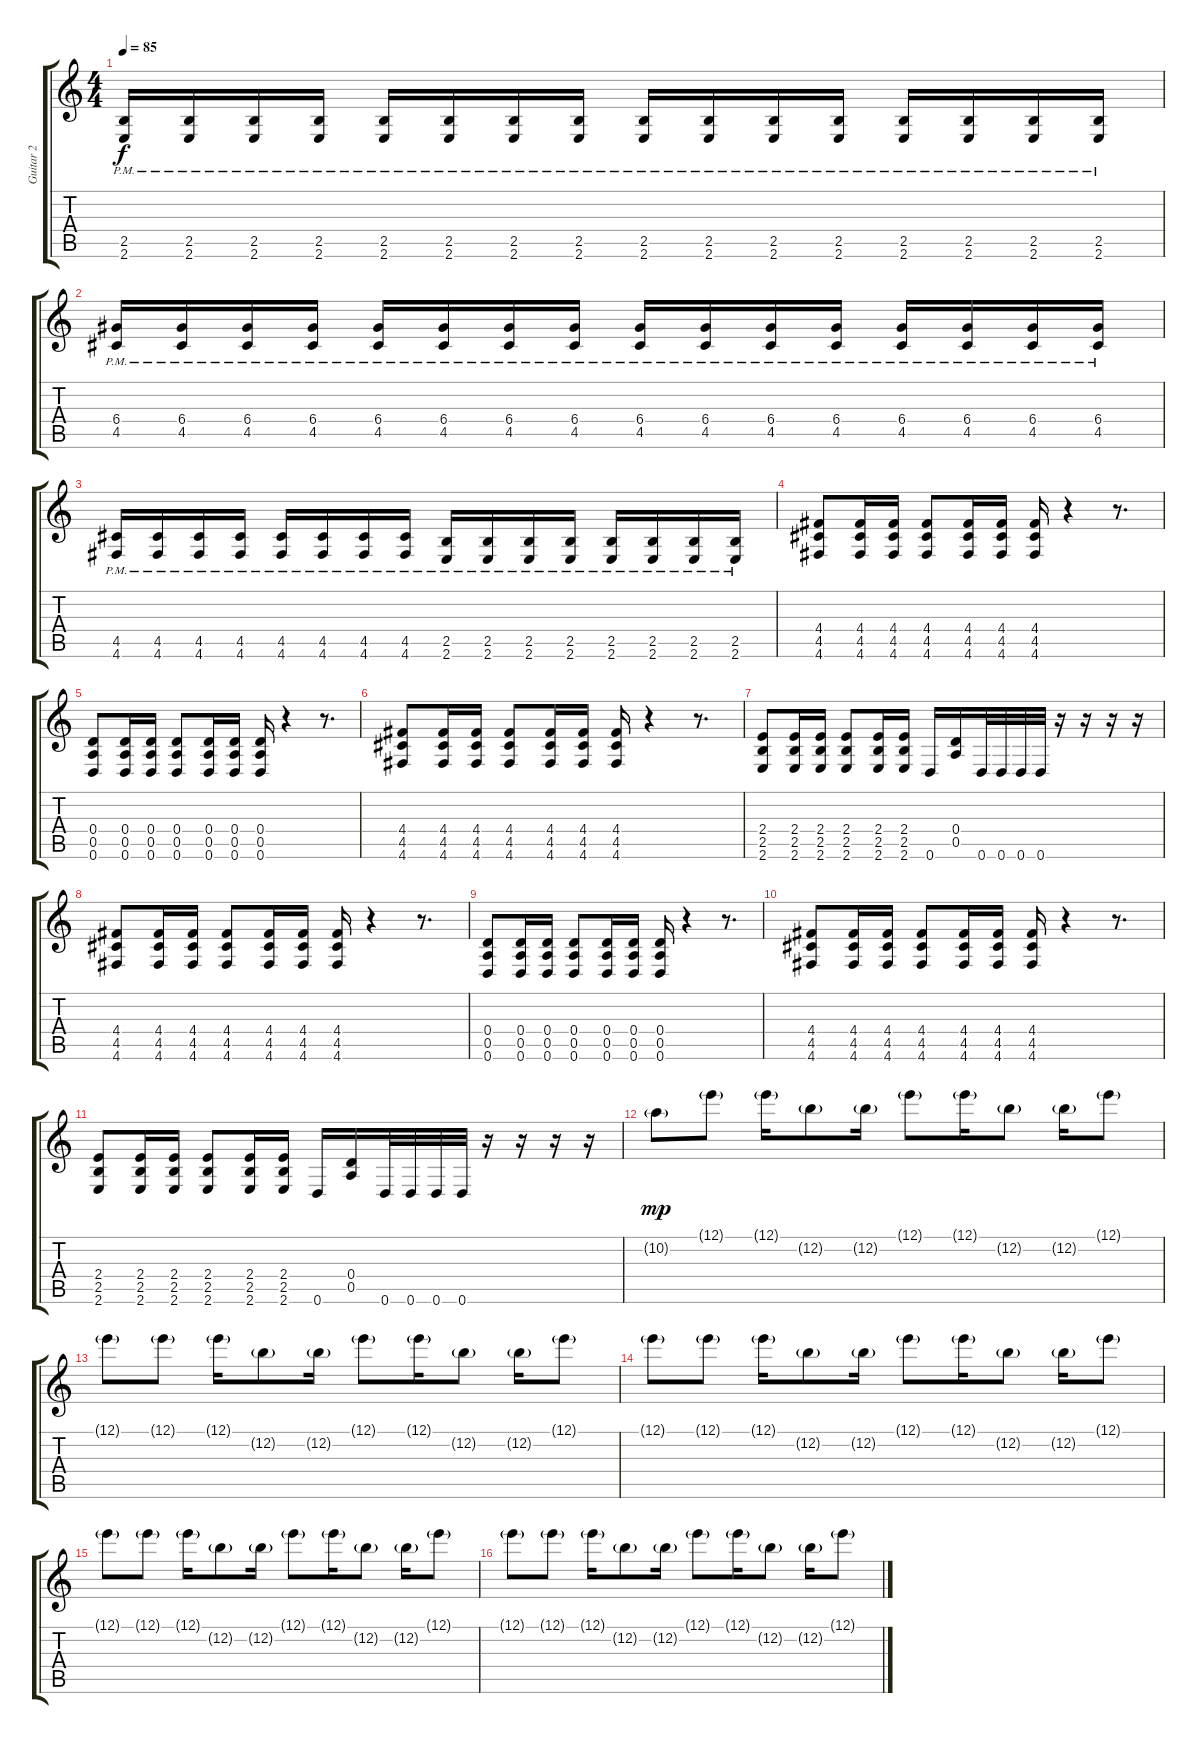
\track ("Guitar 2" "Guitar 2") {instrument overdrivenguitar}
\staff {score tabs}
\tuning (E4 B3 G3 D3 A2 D2) {hide}
\ts (4 4)
\tempo 85
\clef g2
\ks c
(2.5{pm} 2.6{pm}).16{dy f} (2.5{pm} 2.6{pm}).16 (2.5{pm} 2.6{pm}).16 (2.5{pm} 2.6{pm}).16 (2.5{pm} 2.6{pm}).16 (2.5{pm} 2.6{pm}).16 (2.5{pm} 2.6{pm}).16 (2.5{pm} 2.6{pm}).16 (2.5{pm} 2.6{pm}).16 (2.5{pm} 2.6{pm}).16 (2.5{pm} 2.6{pm}).16 (2.5{pm} 2.6{pm}).16 (2.5{pm} 2.6{pm}).16 (2.5{pm} 2.6{pm}).16 (2.5{pm} 2.6{pm}).16 (2.5{pm} 2.6{pm}).16 |
(6.4{pm} 4.5{pm}).16 (6.4{pm} 4.5{pm}).16 (6.4{pm} 4.5{pm}).16 (6.4{pm} 4.5{pm}).16 (6.4{pm} 4.5{pm}).16 (6.4{pm} 4.5{pm}).16 (6.4{pm} 4.5{pm}).16 (6.4{pm} 4.5{pm}).16 (6.4{pm} 4.5{pm}).16 (6.4{pm} 4.5{pm}).16 (6.4{pm} 4.5{pm}).16 (6.4{pm} 4.5{pm}).16 (6.4{pm} 4.5{pm}).16 (6.4{pm} 4.5{pm}).16 (6.4{pm} 4.5{pm}).16 (6.4{pm} 4.5{pm}).16 |
(4.5{pm} 4.6{pm}).16 (4.5{pm} 4.6{pm}).16 (4.5{pm} 4.6{pm}).16 (4.5{pm} 4.6{pm}).16 (4.5{pm} 4.6{pm}).16 (4.5{pm} 4.6{pm}).16 (4.5{pm} 4.6{pm}).16 (4.5{pm} 4.6{pm}).16 (2.5{pm} 2.6{pm}).16 (2.5{pm} 2.6{pm}).16 (2.5{pm} 2.6{pm}).16 (2.5{pm} 2.6{pm}).16 (2.5{pm} 2.6{pm}).16 (2.5{pm} 2.6{pm}).16 (2.5{pm} 2.6{pm}).16 (2.5{pm} 2.6{pm}).16 |
(4.4 4.5 4.6).8{volume 11} (4.4 4.5 4.6).16 (4.4 4.5 4.6).16 (4.4 4.5 4.6).8 (4.4 4.5 4.6).16 (4.4 4.5 4.6).16 (4.4 4.5 4.6).16 r.4 r.8{d} |
(0.4 0.5 0.6).8 (0.4 0.5 0.6).16 (0.4 0.5 0.6).16 (0.4 0.5 0.6).8 (0.4 0.5 0.6).16 (0.4 0.5 0.6).16 (0.4 0.5 0.6).16 r.4 r.8{d} |
(4.4 4.5 4.6).8 (4.4 4.5 4.6).16 (4.4 4.5 4.6).16 (4.4 4.5 4.6).8 (4.4 4.5 4.6).16 (4.4 4.5 4.6).16 (4.4 4.5 4.6).16 r.4 r.8{d} |
(2.4 2.5 2.6).8 (2.4 2.5 2.6).16 (2.4 2.5 2.6).16 (2.4 2.5 2.6).8 (2.4 2.5 2.6).16 (2.4 2.5 2.6).16 0.6.16 (0.4 0.5).16 0.6.32 0.6.32 0.6.32 0.6.32 r.16 r.16 r.16 r.16 |
(4.4 4.5 4.6).8{volume 11} (4.4 4.5 4.6).16 (4.4 4.5 4.6).16 (4.4 4.5 4.6).8 (4.4 4.5 4.6).16 (4.4 4.5 4.6).16 (4.4 4.5 4.6).16 r.4 r.8{d} |
(0.4 0.5 0.6).8 (0.4 0.5 0.6).16 (0.4 0.5 0.6).16 (0.4 0.5 0.6).8 (0.4 0.5 0.6).16 (0.4 0.5 0.6).16 (0.4 0.5 0.6).16 r.4 r.8{d} |
(4.4 4.5 4.6).8 (4.4 4.5 4.6).16 (4.4 4.5 4.6).16 (4.4 4.5 4.6).8 (4.4 4.5 4.6).16 (4.4 4.5 4.6).16 (4.4 4.5 4.6).16 r.4 r.8{d} |
(2.4 2.5 2.6).8 (2.4 2.5 2.6).16 (2.4 2.5 2.6).16 (2.4 2.5 2.6).8 (2.4 2.5 2.6).16 (2.4 2.5 2.6).16 0.6.16 (0.4 0.5).16 0.6.32 0.6.32 0.6.32 0.6.32 r.16 r.16 r.16 r.16 |
10.2{g}.8{dy mp} 12.1{g}.8 12.1{g}.16 12.2{g}.8 12.2{g}.16 12.1{g}.8 12.1{g}.16 12.2{g}.8 12.2{g}.16 12.1{g}.8 |
12.1{g}.8 12.1{g}.8 12.1{g}.16 12.2{g}.8 12.2{g}.16 12.1{g}.8 12.1{g}.16 12.2{g}.8 12.2{g}.16 12.1{g}.8 |
12.1{g}.8 12.1{g}.8 12.1{g}.16 12.2{g}.8 12.2{g}.16 12.1{g}.8 12.1{g}.16 12.2{g}.8 12.2{g}.16 12.1{g}.8 |
12.1{g}.8 12.1{g}.8 12.1{g}.16 12.2{g}.8 12.2{g}.16 12.1{g}.8 12.1{g}.16 12.2{g}.8 12.2{g}.16 12.1{g}.8 |
12.1{g}.8 12.1{g}.8 12.1{g}.16 12.2{g}.8 12.2{g}.16 12.1{g}.8 12.1{g}.16 12.2{g}.8 12.2{g}.16 12.1{g}.8
